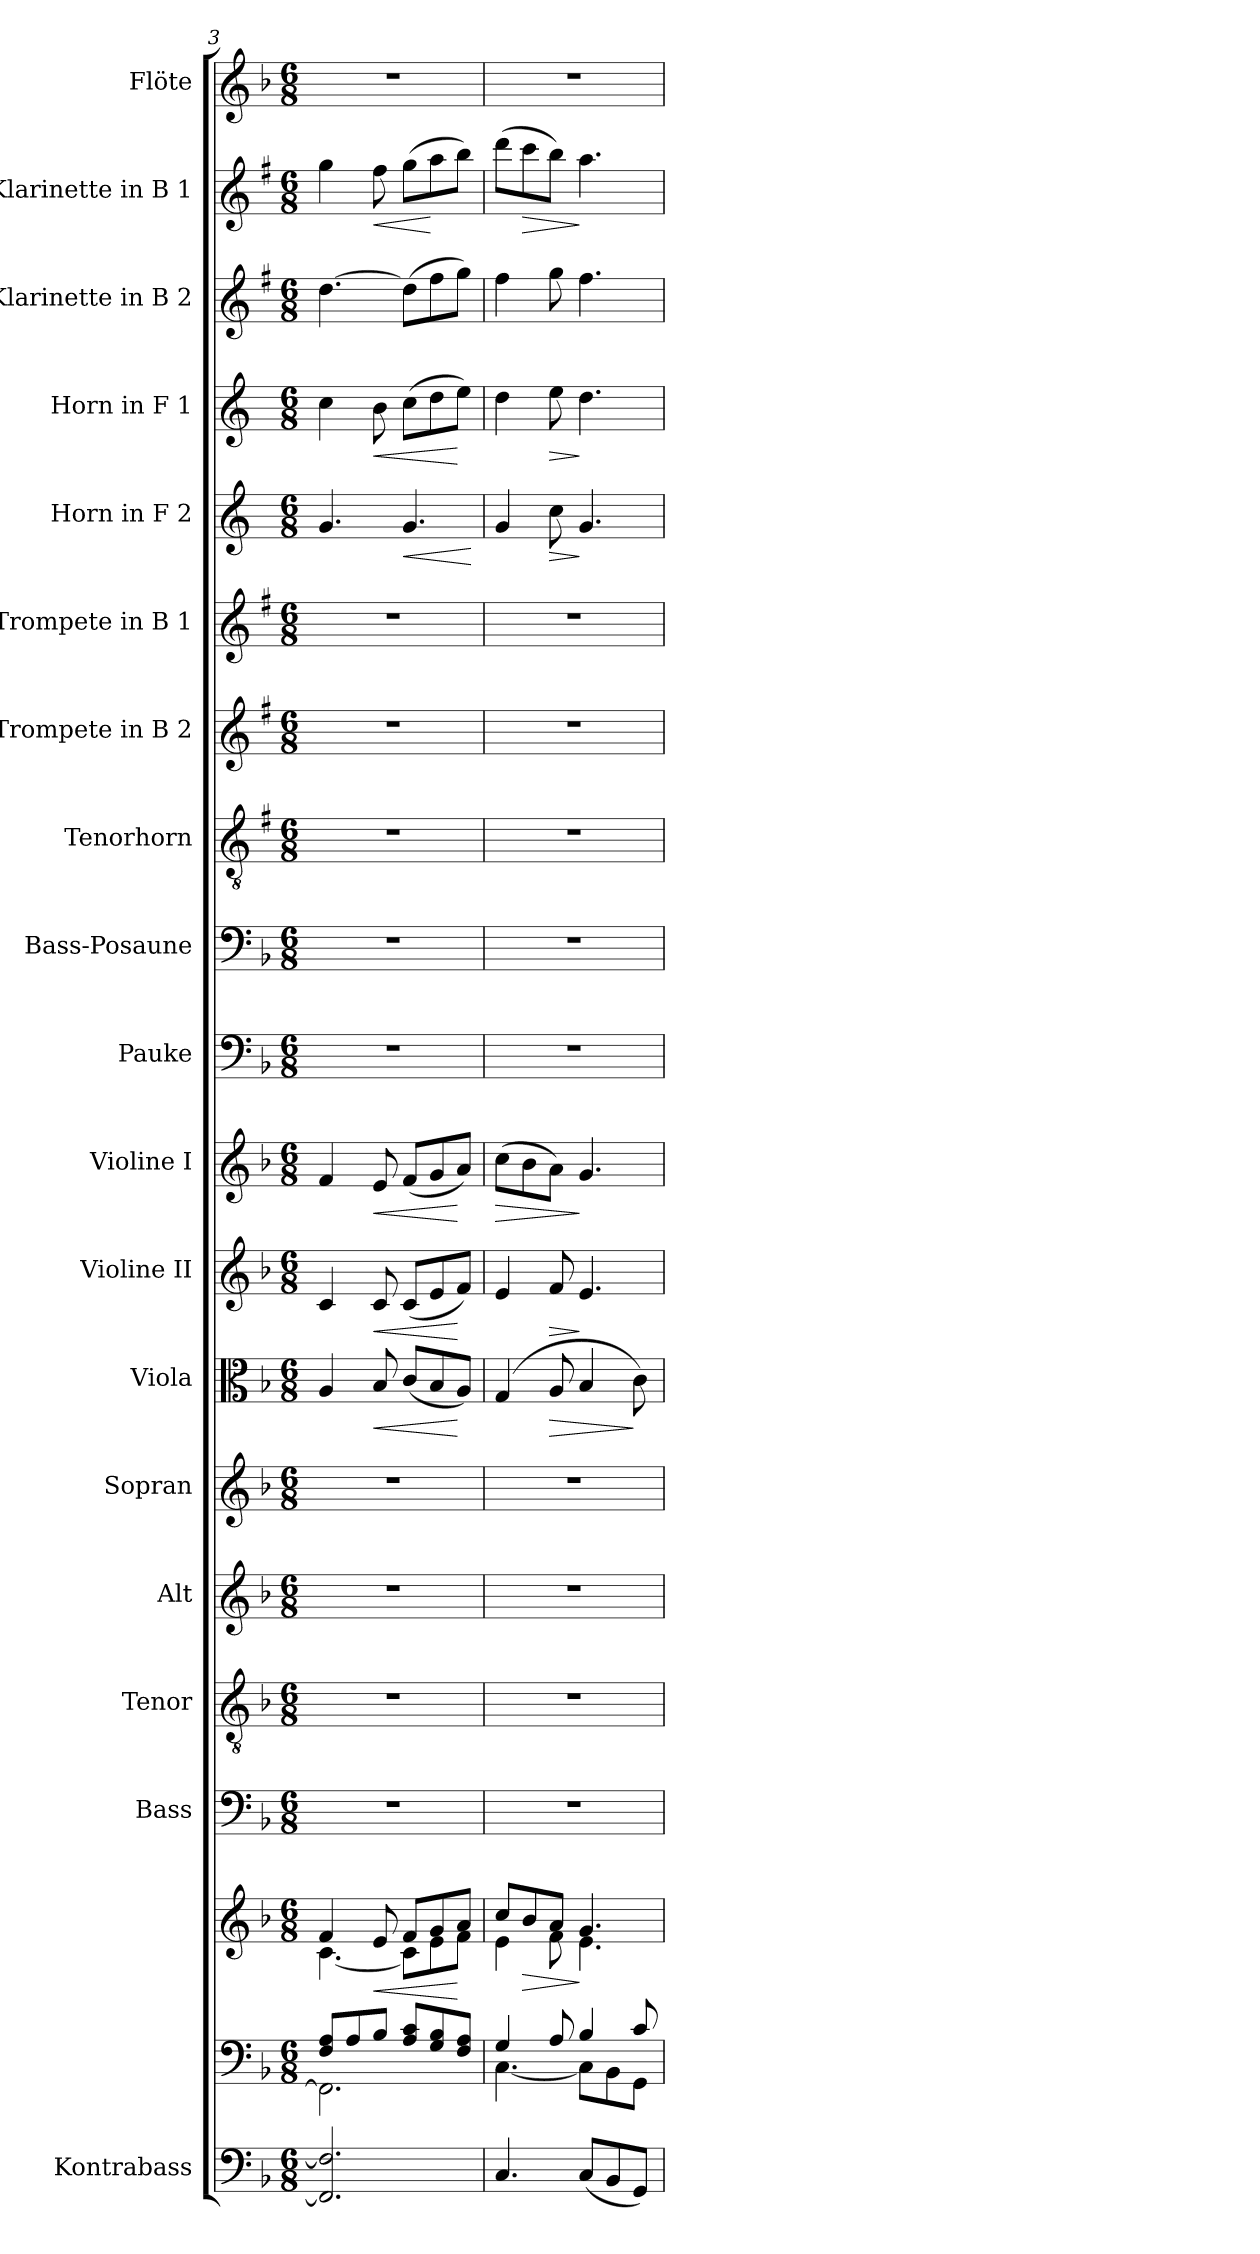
**kern	**kern	**kern	**dynam	**kern	**kern	**kern	**kern	**kern	**dynam	**kern	**dynam	**kern	**dynam	**kern	**kern	**kern	**kern	**kern	**kern	**dynam	**kern	**dynam	**kern	**kern	**dynam	**kern
*part19	*part18	*part18	*part18	*part17	*part16	*part15	*part14	*part13	*part13	*part12	*part12	*part11	*part11	*part10	*part9	*part8	*part7	*part6	*part5	*part5	*part4	*part4	*part3	*part2	*part2	*part1
*staff20	*staff19	*staff18	*staff18/19	*staff17	*staff16	*staff15	*staff14	*staff13	*staff13	*staff12	*staff12	*staff11	*staff11	*staff10	*staff9	*staff8	*staff7	*staff6	*staff5	*staff5	*staff4	*staff4	*staff3	*staff2	*staff2	*staff1
*I"Kontrabass	*	*	*	*I"Bass	*I"Tenor	*I"Alt	*I"Sopran	*I"Viola	*	*I"Violine II	*	*I"Violine I	*	*I"Pauke	*I"Bass-Posaune	*I"Tenorhorn	*I"Trompete in B 2	*I"Trompete in B 1	*I"Horn in F 2	*	*I"Horn in F 1	*	*I"Klarinette in B 2	*I"Klarinette in B 1	*	*I"Flöte
*I'Kb.	*	*	*	*I'B	*I'T	*I'A	*I'S	*I'Vla.	*	*I'Vl. II	*	*I'Vl. I	*	*I'Pk.	*I'B. Pos.	*I'T	*	*	*I'Hrn. 2	*	*I'Hrn. 1	*	*	*	*	*I'Fl.
*clefF4	*clefF4	*clefG2	*	*clefF4	*clefGv2	*clefG2	*clefG2	*clefC3	*	*clefG2	*	*clefG2	*	*clefF4	*clefF4	*clefGv2	*clefG2	*clefG2	*clefG2	*	*clefG2	*	*clefG2	*clefG2	*	*clefG2
*ITrd7c12	*	*	*	*	*	*	*	*	*	*	*	*	*	*	*	*ITrd1c2	*ITrd1c2	*ITrd1c2	*ITrd4c7	*	*ITrd4c7	*	*ITrd1c2	*ITrd1c2	*	*
*k[b-]	*k[b-]	*k[b-]	*	*k[b-]	*k[b-]	*k[b-]	*k[b-]	*k[b-]	*	*k[b-]	*	*k[b-]	*	*k[b-]	*k[b-]	*k[b-]	*k[b-]	*k[b-]	*k[b-]	*	*k[b-]	*	*k[b-]	*k[b-]	*	*k[b-]
*F:	*F:	*F:	*	*F:	*F:	*F:	*F:	*F:	*	*F:	*	*F:	*	*F:	*F:	*F:	*F:	*F:	*F:	*	*F:	*	*F:	*F:	*	*F:
*M6/8	*M6/8	*M6/8	*	*M6/8	*M6/8	*M6/8	*M6/8	*M6/8	*	*M6/8	*	*M6/8	*	*M6/8	*M6/8	*M6/8	*M6/8	*M6/8	*M6/8	*	*M6/8	*	*M6/8	*M6/8	*	*M6/8
=3	=3	=3	=3	=3	=3	=3	=3	=3	=3	=3	=3	=3	=3	=3	=3	=3	=3	=3	=3	=3	=3	=3	=3	=3	=3	=3
*	*^	*^	*	*	*	*	*	*	*	*	*	*	*	*	*	*	*	*	*	*	*	*	*	*	*	*
2.FFF/] 2.FF/]	8F/ 8A/L	2.FF\]	4f/	[<4.c\	.	2.r	2.r	2.r	2.r	4A/	.	4c/	.	4f/	.	2.r	2.r	2.r	2.r	2.r	4.c/	.	4f\	.	[4.cc\	4ff\	.	2.r
.	8A/	.	.	.	.	.	.	.	.	.	.	.	.	.	.	.	.	.	.	.	.	.	.	.	.	.	.	.
!	!	!	!	!	!LO:HP:b	!	!	!	!	!	!LO:HP:b	!	!LO:HP:b	!	!LO:HP:b	!	!	!	!	!	!	!	!	!LO:HP:b	!	!	!LO:HP:b	!
.	8B-/J	.	8e/	.	<	.	.	.	.	8B-/	<	8c/	<	8e/	<	.	.	.	.	.	.	.	8e\	<	.	8ee\	<	.
!	!	!	!	!	!	!	!	!	!	!	!	!	!	!	!	!	!	!	!	!	!	!LO:HP:b	!	!	!	!	!	!
.	8A/ 8c/L	.	8f/L	8c\L]	.	.	.	.	.	(<8c/L	.	(<8c/L	.	(<8f/L	.	.	.	.	.	.	4.c/	<	(>8f\L	.	(>8cc\L]	(>8ff\L	.	.
.	8G/ 8B-/	.	8g/	8e\	.	.	.	.	.	8B-/	.	8e/	.	8g/	.	.	.	.	.	.	.	.	8g\	.	8ee\	8gg\	[	.
.	8F/ 8A/J	.	8a/J	8f\J	[	.	.	.	.	8A/J)	[	8f/J)	[	8a/J)	[	.	.	.	.	.	.	.	8a\J)	[	8ff\J)	8aa\J)	.	.
*	*v	*v	*	*	*	*	*	*	*	*	*	*	*	*	*	*	*	*	*	*	*	*	*	*	*	*	*	*
*	*	*v	*v	*	*	*	*	*	*	*	*	*	*	*	*	*	*	*	*	*	*	*	*	*	*	*	*
.	.	.	.	.	.	.	.	.	.	.	.	.	.	.	.	.	.	.	.	[	.	.	.	.	.	.
=4	=4	=4	=4	=4	=4	=4	=4	=4	=4	=4	=4	=4	=4	=4	=4	=4	=4	=4	=4	=4	=4	=4	=4	=4	=4	=4
*	*^	*^	*	*	*	*	*	*	*	*	*	*	*	*	*	*	*	*	*	*	*	*	*	*	*	*
!	!	!	!	!	!	!	!	!	!	!	!	!	!	!	!LO:HP:b	!	!	!	!	!	!	!	!	!	!	!	!	!
4.CC/	4G/	[<4.C\	8cc/L	4e\	.	2.r	2.r	2.r	2.r	(<4G/	.	4e/	.	(>8cc\L	>	2.r	2.r	2.r	2.r	2.r	4c/	.	4g\	.	4ee\	(>8ccc\L	.	2.r
!	!	!	!	!	!LO:HP:b	!	!	!	!	!	!	!	!	!	!	!	!	!	!	!	!	!	!	!	!	!	!LO:HP:b	!
.	.	.	8b-/	.	>	.	.	.	.	.	.	.	.	8b-\	.	.	.	.	.	.	.	.	.	.	.	8bb-\	>	.
!	!	!	!	!	!	!	!	!	!	!	!LO:HP:b	!	!LO:HP:b	!	!	!	!	!	!	!	!	!LO:HP:b	!	!LO:HP:b	!	!	!	!
.	8A/	.	8a/J	8f\	.	.	.	.	.	8A/	>	8f/	>	8a\J)	.	.	.	.	.	.	8f\	>	8a\	>	8ff\	8aa\J)	.	.
(<8CC/L	4B-/	8C\L]	4.g/	4.e\	]	.	.	.	.	4B-/	.	4.e/	]	4.g/	]	.	.	.	.	.	4.c/	]	4.g\	]	4.ee\	4.gg\	]	.
8BBB-/	.	8BB-\	.	.	.	.	.	.	.	.	.	.	.	.	.	.	.	.	.	.	.	.	.	.	.	.	.	.
8GGG/J)	8c/	8GG\J	.	.	.	.	.	.	.	8c\)	]	.	.	.	.	.	.	.	.	.	.	.	.	.	.	.	.	.
*	*v	*v	*	*	*	*	*	*	*	*	*	*	*	*	*	*	*	*	*	*	*	*	*	*	*	*	*	*
*	*	*v	*v	*	*	*	*	*	*	*	*	*	*	*	*	*	*	*	*	*	*	*	*	*	*	*	*
=	=	=	=	=	=	=	=	=	=	=	=	=	=	=	=	=	=	=	=	=	=	=	=	=	=	=
*-	*-	*-	*-	*-	*-	*-	*-	*-	*-	*-	*-	*-	*-	*-	*-	*-	*-	*-	*-	*-	*-	*-	*-	*-	*-	*-
